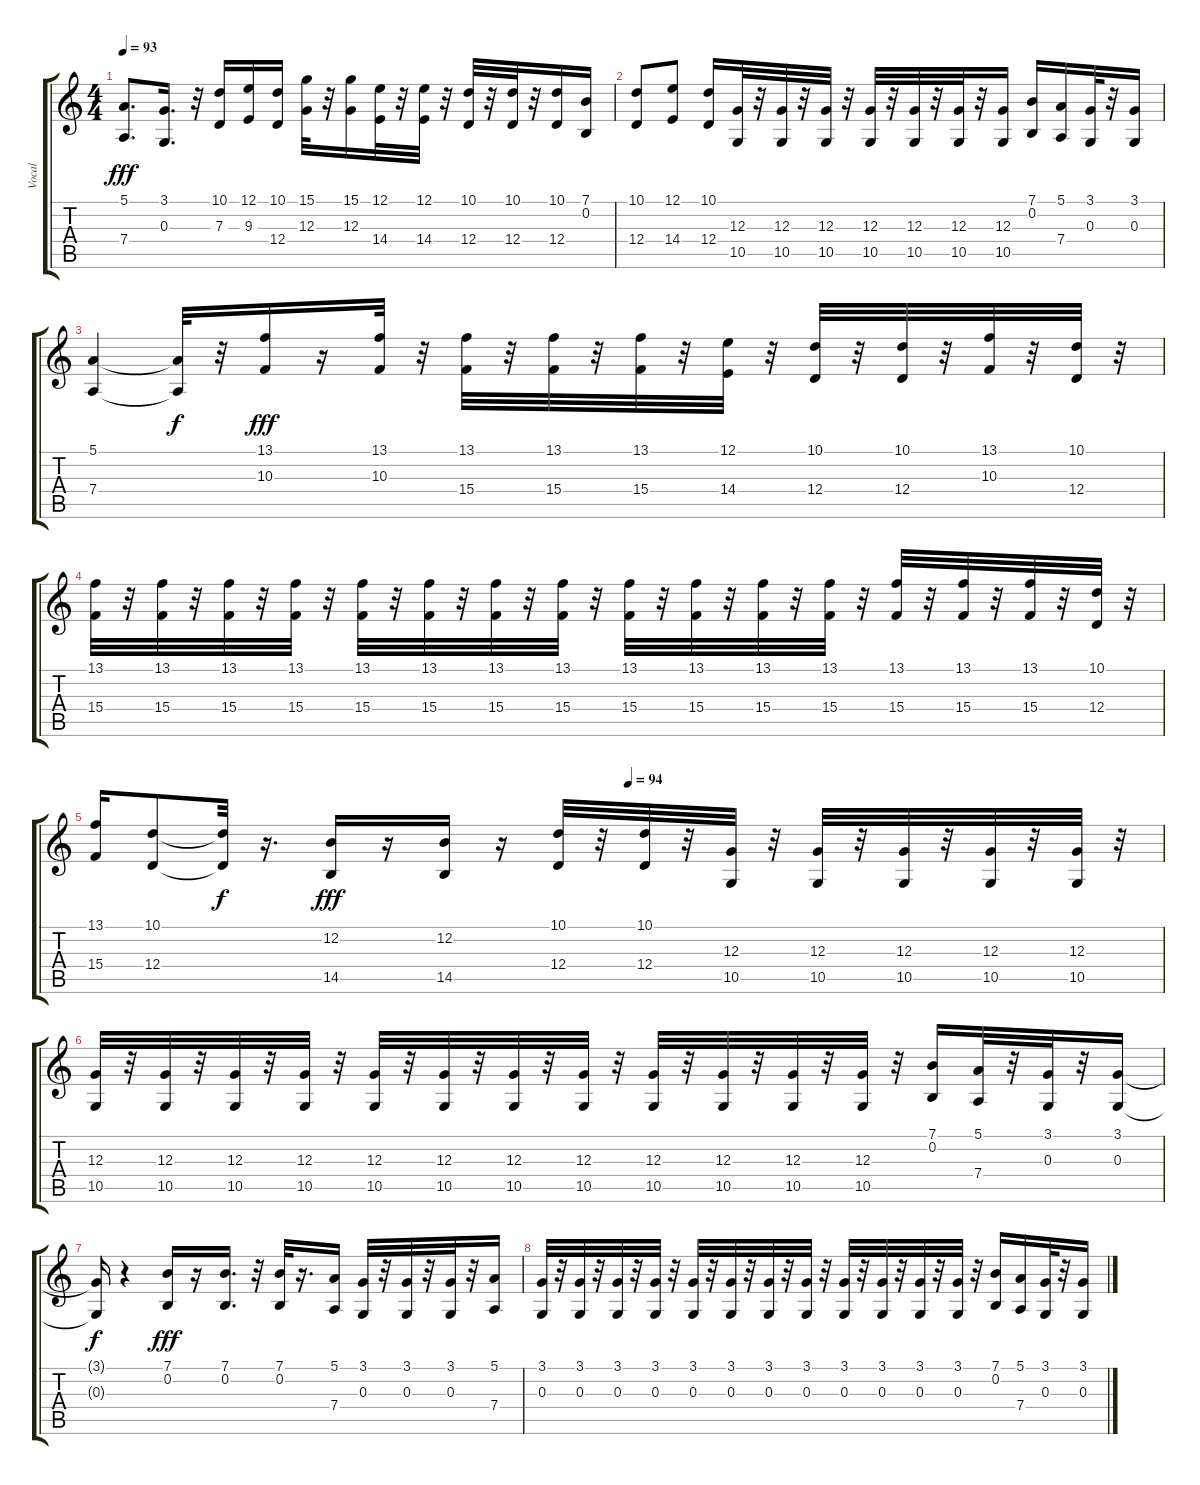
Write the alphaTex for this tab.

\track ("Vocal" "Vocal") {instrument synthbrass2}
\staff {score tabs}
\tuning (E4 B3 G3 D3 A2 E2) {hide}
\ts (4 4)
\tempo 93
\clef g2
\ks c
(5.1 7.4).8{d dy fff} (3.1 0.3).16{d} r.32 (10.1 7.3).16 (12.1 9.3).16 (10.1 12.4).16 (15.1 12.3).32 r.32 (15.1 12.3).16 (12.1 14.4).32 r.32 (12.1 14.4).32 r.32 (10.1 12.4).32 r.32 (10.1 12.4).32 r.32 (10.1 12.4).16 (7.1 0.2).16 |
(10.1 12.4).8 (12.1 14.4).8 (10.1 12.4).16 (12.3 10.5).32 r.32 (12.3 10.5).32 r.32 (12.3 10.5).32 r.32 (12.3 10.5).32 r.32 (12.3 10.5).32 r.32 (12.3 10.5).32 r.32 (12.3 10.5).16 (7.1 0.2).16 (5.1 7.4).16 (3.1 0.3).32 r.32 (3.1 0.3).16 |
(5.1 7.4).4 (5.1{t} 7.4{t}).32{dy f} r.32 (13.1 10.3).16{dy fff} r.16 (13.1 10.3).32 r.32 (13.1 15.4).32 r.32 (13.1 15.4).32 r.32 (13.1 15.4).32 r.32 (12.1 14.4).32 r.32 (10.1 12.4).32 r.32 (10.1 12.4).32 r.32 (13.1 10.3).32 r.32 (10.1 12.4).32 r.32 |
(13.1 15.4).32 r.32 (13.1 15.4).32 r.32 (13.1 15.4).32 r.32 (13.1 15.4).32 r.32 (13.1 15.4).32 r.32 (13.1 15.4).32 r.32 (13.1 15.4).32 r.32 (13.1 15.4).32 r.32 (13.1 15.4).32 r.32 (13.1 15.4).32 r.32 (13.1 15.4).32 r.32 (13.1 15.4).32 r.32 (13.1 15.4).32 r.32 (13.1 15.4).32 r.32 (13.1 15.4).32 r.32 (10.1 12.4).32 r.32 |
\tempo (94 0.5)
(13.1 15.4).16 (10.1 12.4).8 (10.1{t} 12.4{t}).32{dy f} r.16{d} (12.2 14.5).16{dy fff} r.16 (12.2 14.5).16 r.16 (10.1 12.4).32 r.32 (10.1 12.4).32 r.32 (12.3 10.5).32 r.32 (12.3 10.5).32 r.32 (12.3 10.5).32 r.32 (12.3 10.5).32 r.32 (12.3 10.5).32 r.32 |
(12.3 10.5).32 r.32 (12.3 10.5).32 r.32 (12.3 10.5).32 r.32 (12.3 10.5).32 r.32 (12.3 10.5).32 r.32 (12.3 10.5).32 r.32 (12.3 10.5).32 r.32 (12.3 10.5).32 r.32 (12.3 10.5).32 r.32 (12.3 10.5).32 r.32 (12.3 10.5).32 r.32 (12.3 10.5).32 r.32 (7.1 0.2).16 (5.1 7.4).32 r.32 (3.1 0.3).32 r.32 (3.1 0.3).16 |
(3.1{t} 0.3{t}).16{dy f} r.4 (7.1 0.2).16{dy fff} r.16 (7.1 0.2).16{d} r.32 (7.1 0.2).32 r.16{d} (5.1 7.4).16 (3.1 0.3).32 r.32 (3.1 0.3).32 r.32 (3.1 0.3).32 r.32 (5.1 7.4).16 |
(3.1 0.3).32 r.32 (3.1 0.3).32 r.32 (3.1 0.3).32 r.32 (3.1 0.3).32 r.32 (3.1 0.3).32 r.32 (3.1 0.3).32 r.32 (3.1 0.3).32 r.32 (3.1 0.3).32 r.32 (3.1 0.3).32 r.32 (3.1 0.3).32 r.32 (3.1 0.3).32 r.32 (3.1 0.3).32 r.32 (7.1 0.2).16 (5.1 7.4).16 (3.1 0.3).32 r.32 (3.1 0.3).16
